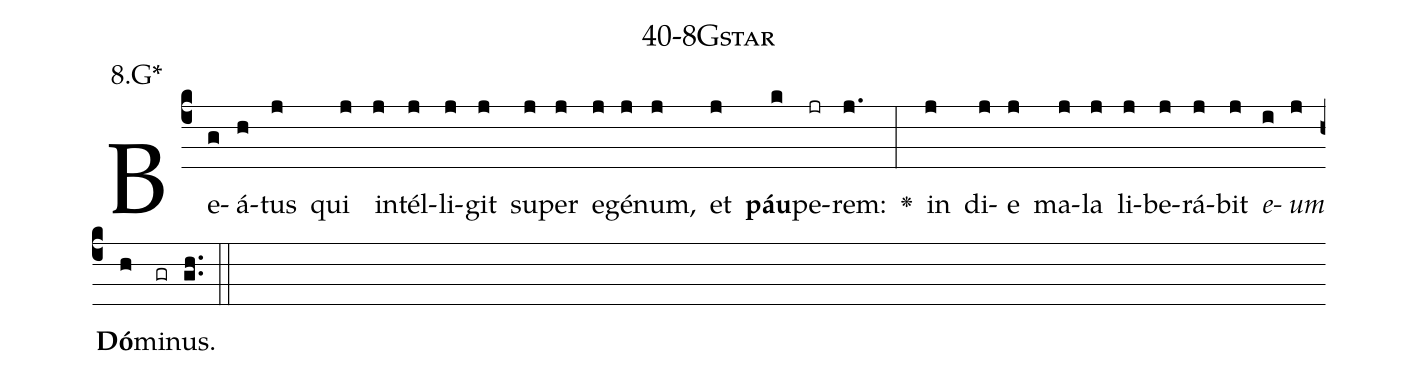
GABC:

name: 40-8Gstar;
annotation: 8.G*;
%%
(c4)Be(g)á(h)tus(j) qui(j) in(j)tél(j)li(j)git(j) su(j)per(j) e(j)gé(j)num,(j) et(j) <b>páu</b>(k)pe(jr)rem:(j.) <v>\greheightstar</v>(:) in(j) di(j)e(j) ma(j)la(j) li(j)be(j)rá(j)bit(j) <i>e</i>(i)<i>um</i>(j) <b>Dó</b>(h)mi(gr)nus.(gh..) (::)


%E(j) u(j) o(i) u(j) a(h) e.(gh..) (::)
